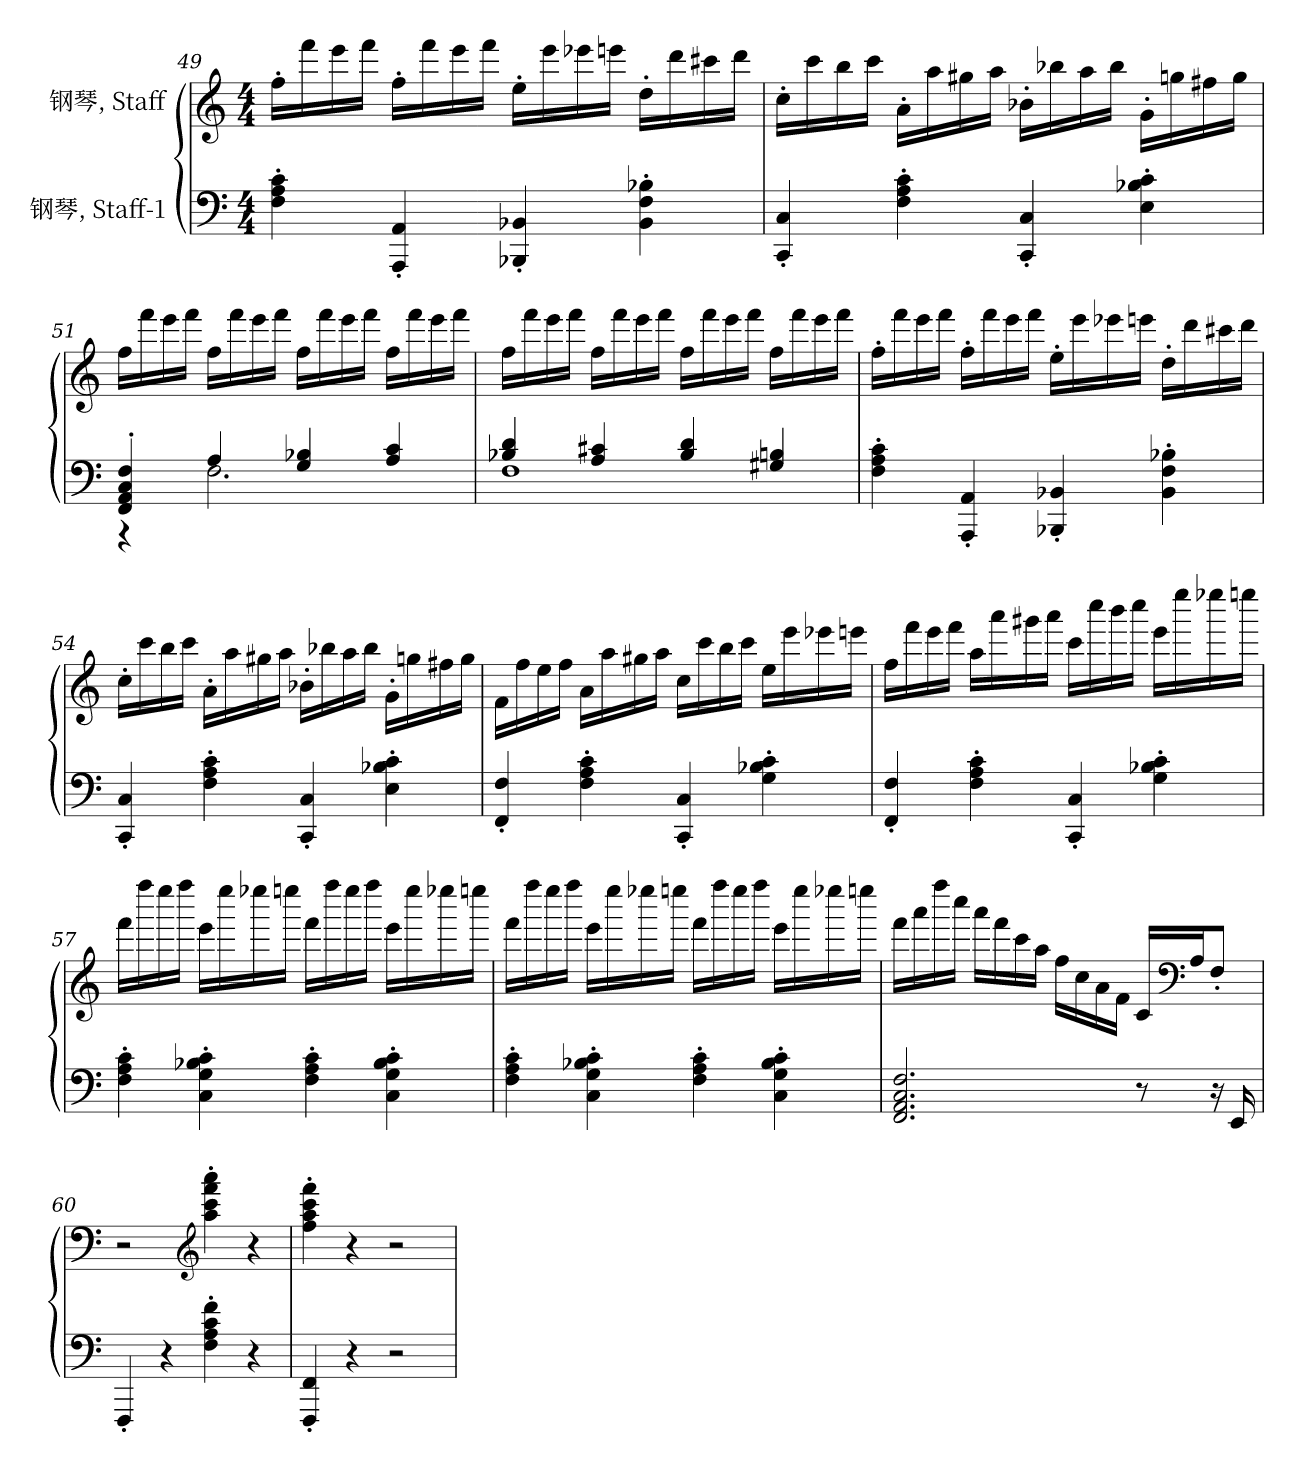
**kern	**kern
*part2	*part1
*staff2	*staff1
*I"钢琴, Staff-1	*I"钢琴, Staff
*clefF4	*clefG2
*k[]	*k[]
*M4/4	*M4/4
=49	=49
4F\' 4A\' 4c\'	16ff'\LL
.	16fff\
.	16eee\
.	16fff\JJ
4AAA/' 4AA/'	16ff'\LL
.	16fff\
.	16eee\
.	16fff\JJ
4BBB-X/' 4BB-X/'	16ee'\LL
.	16eee\
.	16eee-X\
.	16eeen\JJ
4BB-\' 4F\' 4B-X\'	16dd'\LL
.	16ddd\
.	16ccc#X\
.	16ddd\JJ
!!LO:LB:g=z
=50	=50
4CC/' 4C/'	16cc'\LL
.	16ccc\
.	16bb\
.	16ccc\JJ
4F\' 4A\' 4c\'	16a'\LL
.	16aa\
.	16gg#X\
.	16aa\JJ
4CC/' 4C/'	16b-X'\LL
.	16bb-X\
.	16aa\
.	16bb-\JJ
4E\' 4B-X\' 4c\'	16g'\LL
.	16ggn\
.	16ff#X\
.	16gg\JJ
=51	=51
*^	*
4FF/' 4AA/' 4C/' 4F/'	4r	16ff\LL
.	.	16fff\
.	.	16eee\
.	.	16fff\JJ
4A/	2.F\	16ff\LL
.	.	16fff\
.	.	16eee\
.	.	16fff\JJ
4G/ 4B-X/	.	16ff\LL
.	.	16fff\
.	.	16eee\
.	.	16fff\JJ
4A/ 4c/	.	16ff\LL
.	.	16fff\
.	.	16eee\
.	.	16fff\JJ
!!LO:LB:g=z
=52	=52	=52
4B-X/ 4d/	1F	16ff\LL
.	.	16fff\
.	.	16eee\
.	.	16fff\JJ
4A/ 4c#X/	.	16ff\LL
.	.	16fff\
.	.	16eee\
.	.	16fff\JJ
4B-/ 4d/	.	16ff\LL
.	.	16fff\
.	.	16eee\
.	.	16fff\JJ
4G#X/ 4Bn/	.	16ff\LL
.	.	16fff\
.	.	16eee\
.	.	16fff\JJ
*v	*v	*
=53	=53
4F\' 4A\' 4c\'	16ff'\LL
.	16fff\
.	16eee\
.	16fff\JJ
4AAA/' 4AA/'	16ff'\LL
.	16fff\
.	16eee\
.	16fff\JJ
4BBB-X/' 4BB-X/'	16ee'\LL
.	16eee\
.	16eee-X\
.	16eeen\JJ
4BB-\' 4F\' 4B-X\'	16dd'\LL
.	16ddd\
.	16ccc#X\
.	16ddd\JJ
!!LO:LB:g=z
=54	=54
4CC/' 4C/'	16cc'\LL
.	16ccc\
.	16bb\
.	16ccc\JJ
4F\' 4A\' 4c\'	16a'\LL
.	16aa\
.	16gg#X\
.	16aa\JJ
4CC/' 4C/'	16b-X'\LL
.	16bb-X\
.	16aa\
.	16bb-\JJ
4E\' 4B-X\' 4c\'	16g'\LL
.	16ggn\
.	16ff#X\
.	16gg\JJ
=55	=55
4FF/' 4F/'	16f\LL
.	16ff\
.	16ee\
.	16ff\JJ
4F\' 4A\' 4c\'	16a\LL
.	16aa\
.	16gg#X\
.	16aa\JJ
4CC/' 4C/'	16cc\LL
.	16ccc\
.	16bb\
.	16ccc\JJ
4G\' 4B-X\' 4c\'	16ee\LL
.	16eee\
.	16eee-X\
.	16eeen\JJ
!!LO:LB:g=z
=56	=56
4FF/' 4F/'	16ff\LL
.	16fff\
.	16eee\
.	16fff\JJ
4F\' 4A\' 4c\'	16aa\LL
.	16aaa\
.	16ggg#X\
.	16aaa\JJ
4CC/' 4C/'	16ccc\LL
.	16cccc\
.	16bbb\
.	16cccc\JJ
4G\' 4B-X\' 4c\'	16eee\LL
.	16eeee\
.	16eeee-X\
.	16eeeen\JJ
!!LO:LB:g=z
=57	=57
4F\' 4A\' 4c\'	16fff\LL
.	16ffff\
.	16eeee\
.	16ffff\JJ
4C\' 4G\' 4B-X\' 4c\'	16eee\LL
.	16eeee\
.	16eeee-X\
.	16eeeen\JJ
4F\' 4A\' 4c\'	16fff\LL
.	16ffff\
.	16eeee\
.	16ffff\JJ
4C\' 4G\' 4B-\' 4c\'	16eee\LL
.	16eeee\
.	16eeee-X\
.	16eeeen\JJ
!!LO:PB:g=z
=58	=58
4F\' 4A\' 4c\'	16fff\LL
.	16ffff\
.	16eeee\
.	16ffff\JJ
4C\' 4G\' 4B-X\' 4c\'	16eee\LL
.	16eeee\
.	16eeee-X\
.	16eeeen\JJ
4F\' 4A\' 4c\'	16fff\LL
.	16ffff\
.	16eeee\
.	16ffff\JJ
4C\' 4G\' 4B-\' 4c\'	16eee\LL
.	16eeee\
.	16eeee-X\
.	16eeeen\JJ
=59	=59
2.FF/ 2.AA/ 2.C/ 2.F/	16fff\LL
.	16aaa\
.	16ffff\
.	16cccc\JJ
.	16aaa\LL
.	16fff\
.	16ccc\
.	16aa\JJ
.	16ff\LL
.	16cc\
.	16a\
.	16f\JJ
8r	16c/LL
*	*clefF4
.	16A/J
16r	8F'/J
16EE/	.
!!LO:LB:g=z
=60	=60
4FFF'/	2r
4r	.
*	*clefG2
4F\' 4A\' 4c\' 4f\'	4aa\' 4ccc\' 4fff\' 4aaa\'
4r	4r
=61	=61
4FFF/' 4FF/'	4ff\' 4aa\' 4ccc\' 4fff\'
4r	4r
2r	2r
=	=
*-	*-
